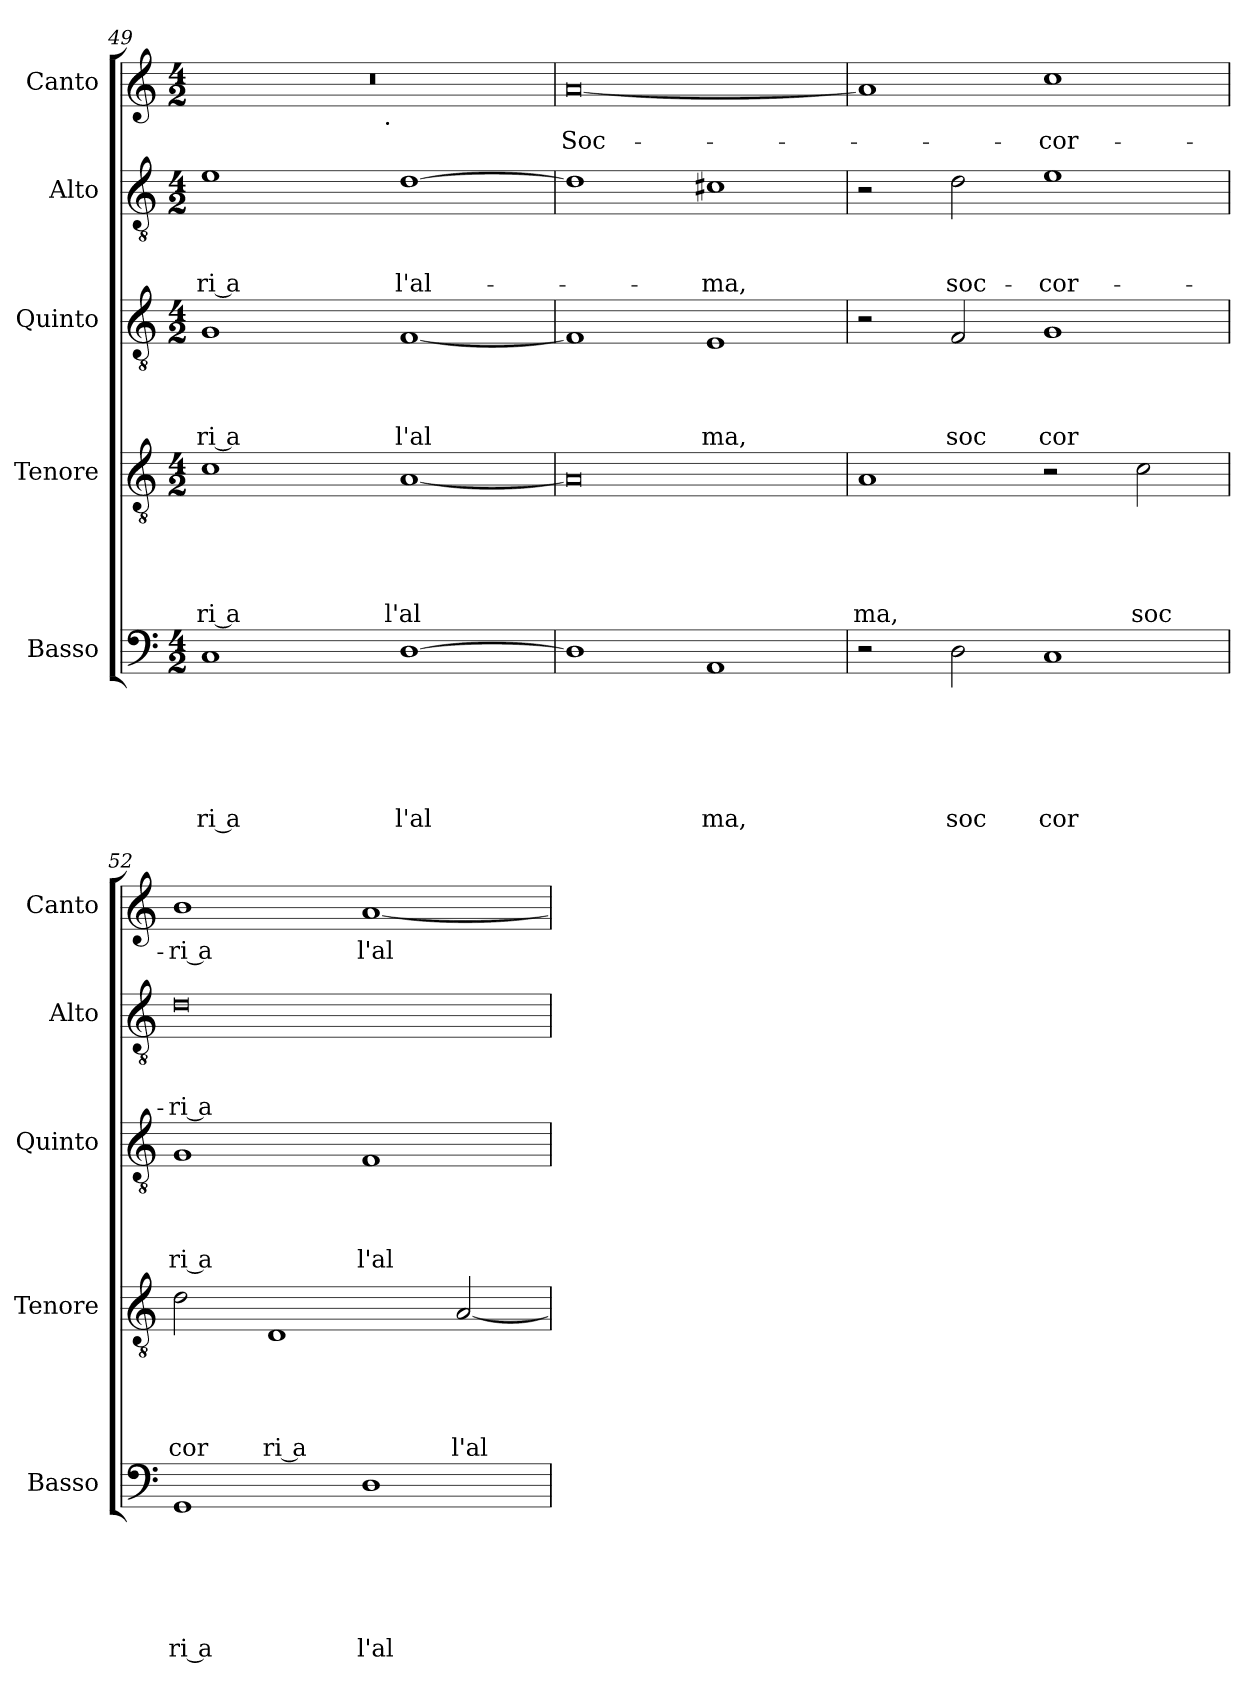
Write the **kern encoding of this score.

**kern	**text	**text	**text	**text	**text	**text	**kern	**text	**text	**text	**text	**text	**kern	**text	**text	**text	**text	**kern	**text	**text	**text	**kern	**text
*part5	*part5	*part5	*part5	*part5	*part5	*part5	*part4	*part4	*part4	*part4	*part4	*part4	*part3	*part3	*part3	*part3	*part3	*part2	*part2	*part2	*part2	*part1	*part1
*staff5	*staff5	*staff5	*staff5	*staff5	*staff5	*staff5	*staff4	*staff4	*staff4	*staff4	*staff4	*staff4	*staff3	*staff3	*staff3	*staff3	*staff3	*staff2	*staff2	*staff2	*staff2	*staff1	*staff1
*I"Basso	*	*	*	*	*	*	*I"Tenore	*	*	*	*	*	*I"Quinto	*	*	*	*	*I"Alto	*	*	*	*I"Canto	*
*I'Basso	*	*	*	*	*	*	*I'Tenore	*	*	*	*	*	*I'Quinto	*	*	*	*	*I'Alto	*	*	*	*I'Canto	*
!!LO:LB:g=z
*clefF4	*	*	*	*	*	*	*clefGv2	*	*	*	*	*	*clefGv2	*	*	*	*	*clefGv2	*	*	*	*clefG2	*
*k[]	*	*	*	*	*	*	*k[]	*	*	*	*	*	*k[]	*	*	*	*	*k[]	*	*	*	*k[]	*
*C:	*	*	*	*	*	*	*C:	*	*	*	*	*	*C:	*	*	*	*	*C:	*	*	*	*C:	*
*M4/2	*	*	*	*	*	*	*M4/2	*	*	*	*	*	*M4/2	*	*	*	*	*M4/2	*	*	*	*M4/2	*
=49	=49	=49	=49	=49	=49	=49	=49	=49	=49	=49	=49	=49	=49	=49	=49	=49	=49	=49	=49	=49	=49	=49	=49
!	!	!	!	!	!	!LO:LY:b:rj	!	!	!	!	!	!LO:LY:b:rj	!	!	!	!	!LO:LY:b:rj	!	!	!	!LO:LY:b:rj	!	!
*	*	*	*	*	*	*	*	*	*	*	*	*	*	*	*	*	*	*	*	*	*	*^	*
1C	.	.	.	.	.	ri a	1c	.	.	.	.	ri a	1G	.	.	.	ri a	1e	.	.	-ri a	0r	2ryy	.
.	.	.	.	.	.	.	.	.	.	.	.	.	.	.	.	.	.	.	.	.	.	.	4...ryy	.
!	!	!	!	!	!	!	!	!	!	!	!	!	!	!	!	!	!	!	!	!	!	!	!LO:TX:b:t=.	!
.	.	.	.	.	.	.	.	.	.	.	.	.	.	.	.	.	.	.	.	.	.	.	1ryy	.
!	!	!	!	!	!	!LO:LY:b	!	!	!	!	!	!LO:LY:b	!	!	!	!	!LO:LY:b	!	!	!	!LO:LY:b	!	!	!
[>1D	.	.	.	.	.	l'al	[<1A	.	.	.	.	l'al	[<1F	.	.	.	l'al	[>1d	.	.	l'al-	.	.	.
.	.	.	.	.	.	.	.	.	.	.	.	.	.	.	.	.	.	.	.	.	.	.	32ryy	.
=50	=50	=50	=50	=50	=50	=50	=50	=50	=50	=50	=50	=50	=50	=50	=50	=50	=50	=50	=50	=50	=50	=50	=50	=50
!	!	!	!	!	!	!	!	!	!	!	!	!	!	!	!	!	!	!	!	!	!	!	!	!LO:LY:b
*	*	*	*	*	*	*	*	*	*	*	*	*	*	*	*	*	*	*	*	*	*	*v	*v	*
1D]	.	.	.	.	.	.	0A]	.	.	.	.	.	1F]	.	.	.	.	1d]	.	.	.	[<0a	Soc-
!	!	!	!	!	!	!LO:LY:b	!	!	!	!	!	!	!	!	!	!	!LO:LY:b	!	!	!	!LO:LY:b	!	!
1AA	.	.	.	.	.	ma,	.	.	.	.	.	.	1E	.	.	.	ma,	1c#X	.	.	-ma,	.	.
=51	=51	=51	=51	=51	=51	=51	=51	=51	=51	=51	=51	=51	=51	=51	=51	=51	=51	=51	=51	=51	=51	=51	=51
!	!	!	!	!	!	!	!	!	!	!	!	!LO:LY:b	!	!	!	!	!	!	!	!	!	!	!
2r	.	.	.	.	.	.	1A	.	.	.	.	ma,	2r	.	.	.	.	2r	.	.	.	1a]	.
!	!	!	!	!	!	!LO:LY:b	!	!	!	!	!	!	!	!	!	!	!LO:LY:b	!	!	!	!LO:LY:b	!	!
2D\	.	.	.	.	.	soc	.	.	.	.	.	.	2F/	.	.	.	soc	2d\	.	.	soc-	.	.
!	!	!	!	!	!	!LO:LY:b	!	!	!	!	!	!	!	!	!	!	!LO:LY:b	!	!	!	!LO:LY:b	!	!LO:LY:b
1C	.	.	.	.	.	cor	2r	.	.	.	.	.	1G	.	.	.	cor	1e	.	.	-cor-	1cc	-cor-
!	!	!	!	!	!	!	!	!	!	!	!	!LO:LY:b	!	!	!	!	!	!	!	!	!	!	!
.	.	.	.	.	.	.	2c\	.	.	.	.	soc	.	.	.	.	.	.	.	.	.	.	.
=52	=52	=52	=52	=52	=52	=52	=52	=52	=52	=52	=52	=52	=52	=52	=52	=52	=52	=52	=52	=52	=52	=52	=52
!	!	!	!	!	!	!LO:LY:b:rj	!	!	!	!	!	!LO:LY:b	!	!	!	!	!LO:LY:b:rj	!	!	!	!LO:LY:b:rj	!	!LO:LY:b:rj
1GG	.	.	.	.	.	ri a	2d\	.	.	.	.	cor	1G	.	.	.	ri a	0d	.	.	-ri a	1b	-ri a
!	!	!	!	!	!	!	!	!	!	!	!	!LO:LY:b:rj	!	!	!	!	!	!	!	!	!	!	!
.	.	.	.	.	.	.	1D	.	.	.	.	ri a	.	.	.	.	.	.	.	.	.	.	.
!	!	!	!	!	!	!LO:LY:b	!	!	!	!	!	!	!	!	!	!	!LO:LY:b	!	!	!	!	!	!LO:LY:b
1D	.	.	.	.	.	l'al	.	.	.	.	.	.	1F	.	.	.	l'al	.	.	.	.	[<1a	l'al-
!	!	!	!	!	!	!	!	!	!	!	!	!LO:LY:b	!	!	!	!	!	!	!	!	!	!	!
.	.	.	.	.	.	.	[<2A/	.	.	.	.	l'al	.	.	.	.	.	.	.	.	.	.	.
=	=	=	=	=	=	=	=	=	=	=	=	=	=	=	=	=	=	=	=	=	=	=	=
*-	*-	*-	*-	*-	*-	*-	*-	*-	*-	*-	*-	*-	*-	*-	*-	*-	*-	*-	*-	*-	*-	*-	*-
